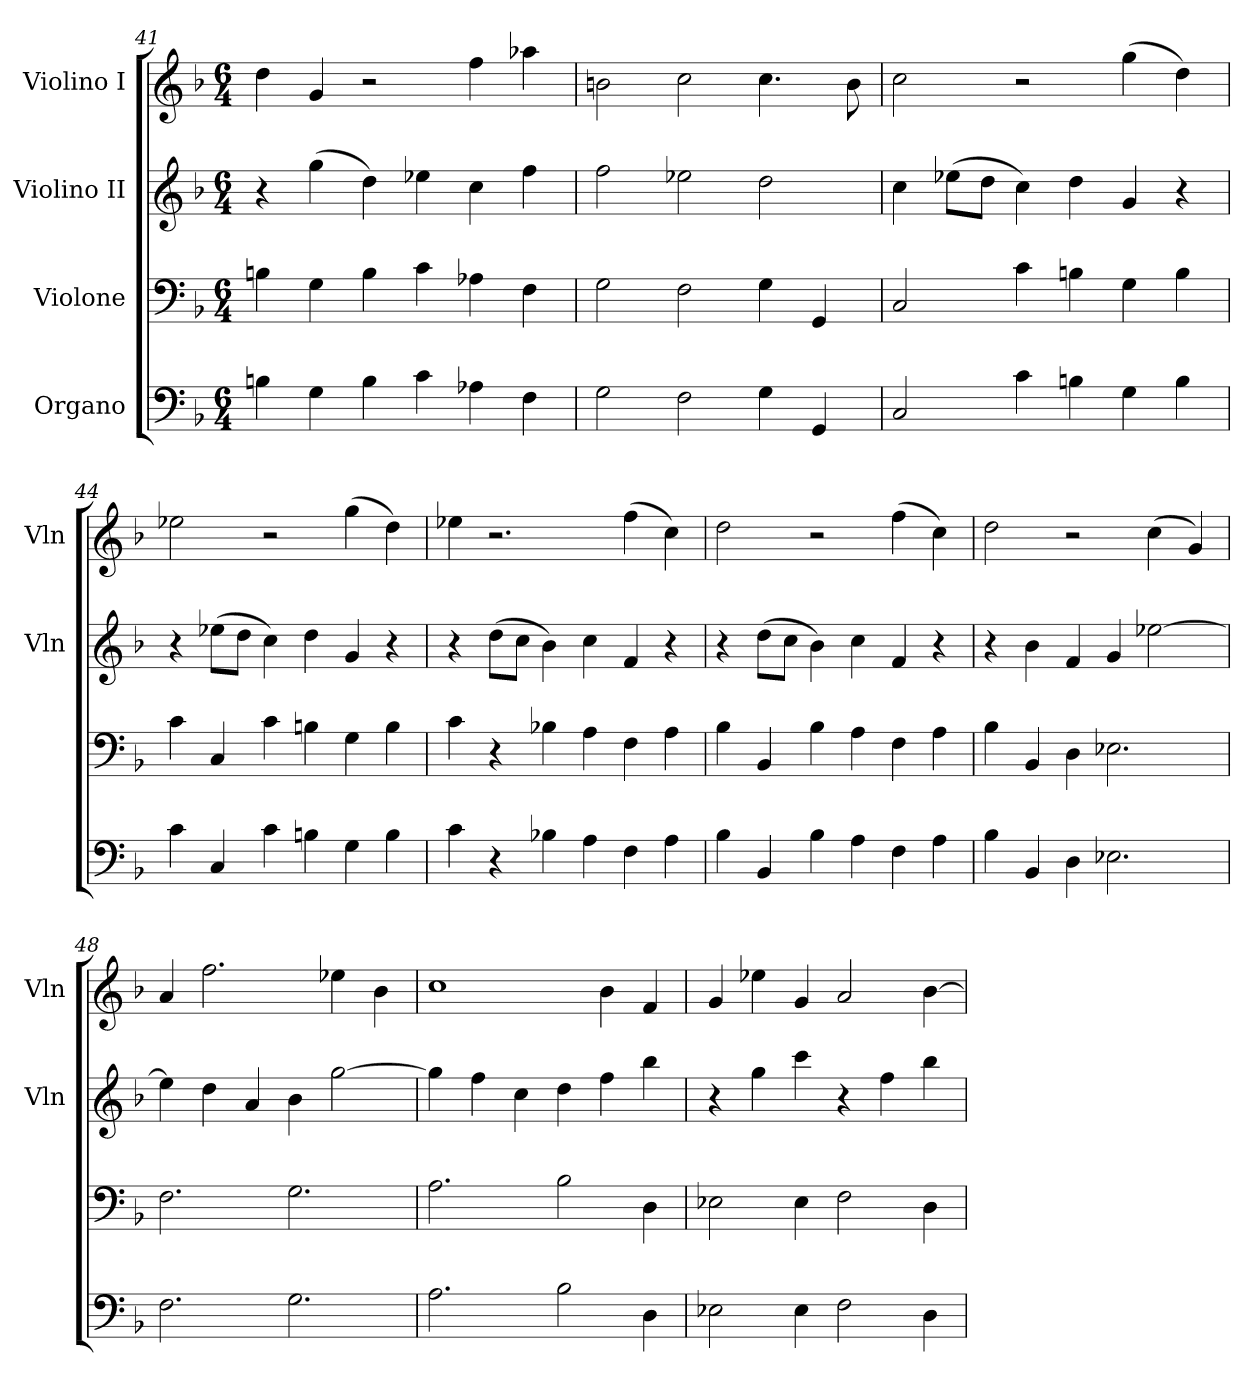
**kern	**kern	**kern	**kern
*part4	*part3	*part2	*part1
*staff4	*staff3	*staff2	*staff1
*I"Organo	*I"Violone	*I"Violino II	*I"Violino I
*	*	*I'Vln	*I'Vln
*clefF4	*clefF4	*clefG2	*clefG2
*k[b-]	*k[b-]	*k[b-]	*k[b-]
*F:	*F:	*F:	*F:
*M6/4	*M6/4	*M6/4	*M6/4
=41	=41	=41	=41
4Bn	4Bn	4r	4dd
4G	4G	(4gg	4g
4B	4B	4dd)	2r
4c	4c	4ee-X	.
4A-X	4A-X	4cc	4ff
4F	4F	4ff	4aa-X
=42	=42	=42	=42
2G	2G	2ff	2bn
2F	2F	2ee-X	2cc
4G	4G	2dd	4.cc
4GG	4GG	.	.
.	.	.	8b
=43	=43	=43	=43
2C	2C	4cc	2cc
.	.	(8ee-XL	.
.	.	8ddJ	.
4c	4c	4cc)	2r
4Bn	4Bn	4dd	.
4G	4G	4g	(4gg
4B	4B	4r	4dd)
=44	=44	=44	=44
4c	4c	4r	2ee-X
4C	4C	(8ee-XL	.
.	.	8ddJ	.
4c	4c	4cc)	2r
4Bn	4Bn	4dd	.
4G	4G	4g	(4gg
4B	4B	4r	4dd)
=45	=45	=45	=45
4c	4c	4r	4ee-X
4r	4r	(8ddL	2.r
.	.	8ccJ	.
4B-X	4B-X	4b-)	.
4A	4A	4cc	.
4F	4F	4f	(4ff
4A	4A	4r	4cc)
=46	=46	=46	=46
4B-	4B-	4r	2dd
4BB-	4BB-	(8ddL	.
.	.	8ccJ	.
4B-	4B-	4b-)	2r
4A	4A	4cc	.
4F	4F	4f	(4ff
4A	4A	4r	4cc)
=47	=47	=47	=47
4B-	4B-	4r	2dd
4BB-	4BB-	4b-	.
4D	4D	4f	2r
2.E-X	2.E-X	4g	.
.	.	[2ee-X	(4cc
.	.	.	4g)
=48	=48	=48	=48
2.F	2.F	4ee-]	4a
.	.	4dd	2.ff
.	.	4a	.
2.G	2.G	4b-	.
.	.	[2gg	4ee-X
.	.	.	4b-
=49	=49	=49	=49
2.A	2.A	4gg]	1cc
.	.	4ff	.
.	.	4cc	.
2B-	2B-	4dd	.
.	.	4ff	4b-
4D	4D	4bb-	4f
=50	=50	=50	=50
2E-X	2E-X	4r	4g
.	.	4gg	4ee-X
4E-	4E-	4ccc	4g
2F	2F	4r	2a
.	.	4ff	.
4D	4D	4bb-	[4b-
=	=	=	=
*-	*-	*-	*-
